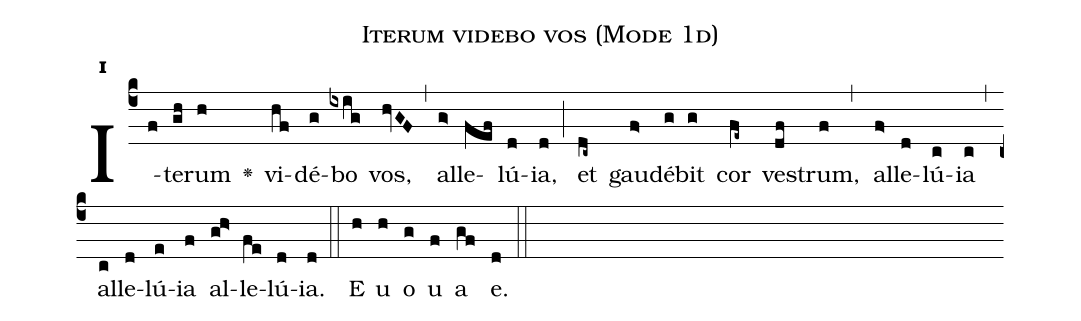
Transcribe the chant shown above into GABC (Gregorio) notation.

name:Iterum videbo vos (Mode 1d);
office-part:Antiphona;
mode:1;
%%
initial-style: 1;
name: Iterum videbo vos
book: Antiphonae & Responsoria/Tomus II, p. 163;
occasion: Sabbatis Usque ad Ascensionem Domini;
office-part: Laudes Ant 2;
user-notes: ;
commentary: ;
annotation: 1d;
centering-scheme: english;
fontsize: 12;
font: OFLSortsMillGoudy;
height: 11;
width: 4.5;
%%
(c4)I(f)te(gh)rum(h) <v>\greheightstar</v>() vi(hf)dé(g)bo(ixig) vos,(hvGF) (,) al(g>)le(fef)lú(d)ia,(d) (;) et(dc~) gau(f>)dé(g)bit(g) cor(fe~) ve(df)strum,(f) (,) al(f>)le(d)lú(c)ia(c) (,) al(c)le(d)lú(e)ia(f) al(gh>)le(fe)lú(d)ia.(d) (::)
E(h) u(h) o(g) u(f) a(gf) e.(d) (::)
